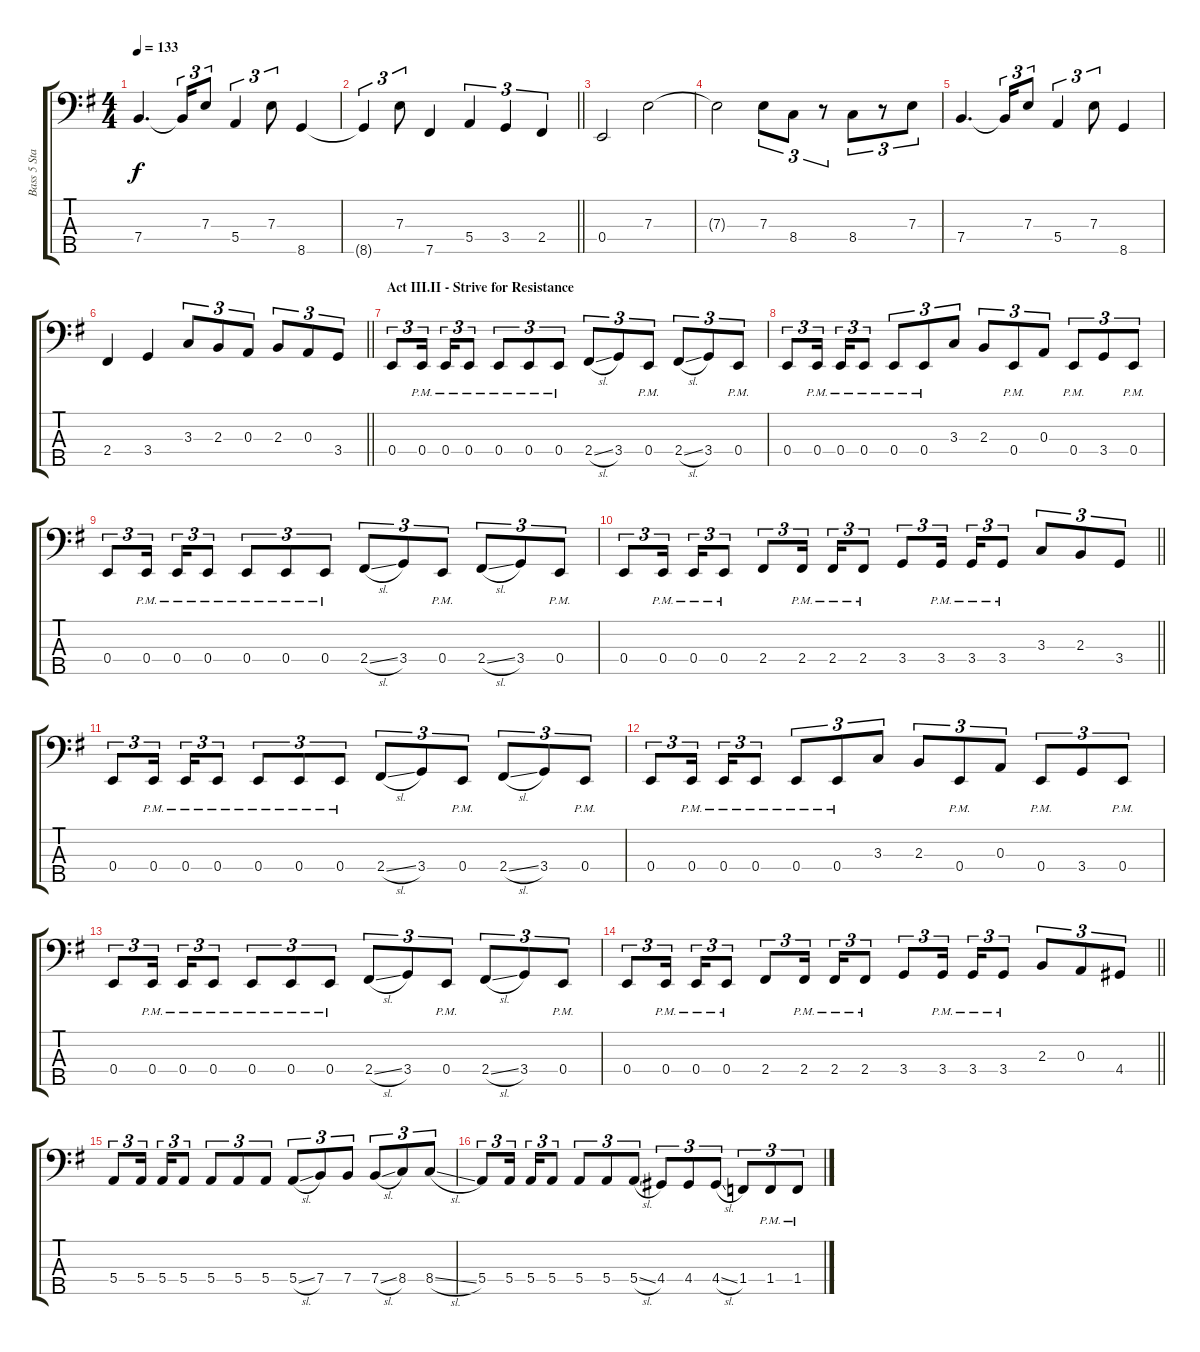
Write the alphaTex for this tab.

\track ("Bass 5 Standard" "Bass 5 Sta") {instrument electricbassfinger}
\staff {score tabs}
\tuning (G2 D2 A1 E1 B0) {hide}
\ts (4 4)
\tempo 133
\clef f4
\ks eminor
7.4.4{d dy f} 7.4{t}.16{tu (3 2)} 7.3.8{tu (3 2)} 5.4.4{tu (3 2)} 7.3.8{tu (3 2)} 8.5.4 |
\barLineRight lightlight
8.5{t}.4{tu (3 2)} 7.3.8{tu (3 2)} 7.5.4 5.4.4{tu (3 2)} 3.4.4{tu (3 2)} 2.4.4{tu (3 2)} |
0.4.2 7.3.2 |
7.3{t}.2 7.3.8{tu (3 2)} 8.4.8{tu (3 2)} r.8{tu (3 2)} 8.4.8{tu (3 2)} r.8{tu (3 2)} 7.3.8{tu (3 2)} |
7.4.4{d} 7.4{t}.16{tu (3 2)} 7.3.8{tu (3 2)} 5.4.4{tu (3 2)} 7.3.8{tu (3 2)} 8.5.4 |
\barLineRight lightlight
2.4.4 3.4.4 3.3.8{tu (3 2)} 2.3.8{tu (3 2)} 0.3.8{tu (3 2)} 2.3.8{tu (3 2)} 0.3.8{tu (3 2)} 3.4.8{tu (3 2)} |
\section ("" "Act III.II - Strive for Resistance")
0.4.8{tu (3 2)} 0.4{pm}.16{tu (3 2) beam splitsecondary} 0.4{pm}.16{tu (3 2)} 0.4{pm}.8{tu (3 2)} 0.4{pm}.8{tu (3 2)} 0.4{pm}.8{tu (3 2)} 0.4{pm}.8{tu (3 2)} 2.4{sl}.8{tu (3 2)} 3.4.8{tu (3 2)} 0.4{pm}.8{tu (3 2)} 2.4{sl}.8{tu (3 2)} 3.4.8{tu (3 2)} 0.4{pm}.8{tu (3 2)} |
0.4.8{tu (3 2)} 0.4{pm}.16{tu (3 2) beam splitsecondary} 0.4{pm}.16{tu (3 2)} 0.4{pm}.8{tu (3 2)} 0.4{pm}.8{tu (3 2)} 0.4{pm}.8{tu (3 2)} 3.3.8{tu (3 2)} 2.3.8{tu (3 2)} 0.4{pm}.8{tu (3 2)} 0.3.8{tu (3 2)} 0.4{pm}.8{tu (3 2)} 3.4.8{tu (3 2)} 0.4{pm}.8{tu (3 2)} |
0.4.8{tu (3 2)} 0.4{pm}.16{tu (3 2) beam splitsecondary} 0.4{pm}.16{tu (3 2)} 0.4{pm}.8{tu (3 2)} 0.4{pm}.8{tu (3 2)} 0.4{pm}.8{tu (3 2)} 0.4{pm}.8{tu (3 2)} 2.4{sl}.8{tu (3 2)} 3.4.8{tu (3 2)} 0.4{pm}.8{tu (3 2)} 2.4{sl}.8{tu (3 2)} 3.4.8{tu (3 2)} 0.4{pm}.8{tu (3 2)} |
\barLineRight lightlight
0.4.8{tu (3 2)} 0.4{pm}.16{tu (3 2) beam splitsecondary} 0.4{pm}.16{tu (3 2)} 0.4{pm}.8{tu (3 2)} 2.4.8{tu (3 2)} 2.4{pm}.16{tu (3 2) beam splitsecondary} 2.4{pm}.16{tu (3 2)} 2.4{pm}.8{tu (3 2)} 3.4.8{tu (3 2)} 3.4{pm}.16{tu (3 2) beam splitsecondary} 3.4{pm}.16{tu (3 2)} 3.4{pm}.8{tu (3 2)} 3.3.8{tu (3 2)} 2.3.8{tu (3 2)} 3.4.8{tu (3 2)} |
0.4.8{tu (3 2)} 0.4{pm}.16{tu (3 2) beam splitsecondary} 0.4{pm}.16{tu (3 2)} 0.4{pm}.8{tu (3 2)} 0.4{pm}.8{tu (3 2)} 0.4{pm}.8{tu (3 2)} 0.4{pm}.8{tu (3 2)} 2.4{sl}.8{tu (3 2)} 3.4.8{tu (3 2)} 0.4{pm}.8{tu (3 2)} 2.4{sl}.8{tu (3 2)} 3.4.8{tu (3 2)} 0.4{pm}.8{tu (3 2)} |
0.4.8{tu (3 2)} 0.4{pm}.16{tu (3 2) beam splitsecondary} 0.4{pm}.16{tu (3 2)} 0.4{pm}.8{tu (3 2)} 0.4{pm}.8{tu (3 2)} 0.4{pm}.8{tu (3 2)} 3.3.8{tu (3 2)} 2.3.8{tu (3 2)} 0.4{pm}.8{tu (3 2)} 0.3.8{tu (3 2)} 0.4{pm}.8{tu (3 2)} 3.4.8{tu (3 2)} 0.4{pm}.8{tu (3 2)} |
0.4.8{tu (3 2)} 0.4{pm}.16{tu (3 2) beam splitsecondary} 0.4{pm}.16{tu (3 2)} 0.4{pm}.8{tu (3 2)} 0.4{pm}.8{tu (3 2)} 0.4{pm}.8{tu (3 2)} 0.4{pm}.8{tu (3 2)} 2.4{sl}.8{tu (3 2)} 3.4.8{tu (3 2)} 0.4{pm}.8{tu (3 2)} 2.4{sl}.8{tu (3 2)} 3.4.8{tu (3 2)} 0.4{pm}.8{tu (3 2)} |
\barLineRight lightlight
0.4.8{tu (3 2)} 0.4{pm}.16{tu (3 2) beam splitsecondary} 0.4{pm}.16{tu (3 2)} 0.4{pm}.8{tu (3 2)} 2.4.8{tu (3 2)} 2.4{pm}.16{tu (3 2) beam splitsecondary} 2.4{pm}.16{tu (3 2)} 2.4{pm}.8{tu (3 2)} 3.4.8{tu (3 2)} 3.4{pm}.16{tu (3 2) beam splitsecondary} 3.4{pm}.16{tu (3 2)} 3.4{pm}.8{tu (3 2)} 2.3.8{tu (3 2)} 0.3.8{tu (3 2)} 4.4.8{tu (3 2)} |
5.4.8{tu (3 2)} 5.4.16{tu (3 2) beam splitsecondary} 5.4.16{tu (3 2)} 5.4.8{tu (3 2)} 5.4.8{tu (3 2)} 5.4.8{tu (3 2)} 5.4.8{tu (3 2)} 5.4{sl}.8{tu (3 2)} 7.4.8{tu (3 2)} 7.4.8{tu (3 2)} 7.4{sl}.8{tu (3 2)} 8.4.8{tu (3 2)} 8.4{sl}.8{tu (3 2)} |
5.4.8{tu (3 2)} 5.4.16{tu (3 2) beam splitsecondary} 5.4.16{tu (3 2)} 5.4.8{tu (3 2)} 5.4.8{tu (3 2)} 5.4.8{tu (3 2)} 5.4{sl}.8{tu (3 2)} 4.4.8{tu (3 2)} 4.4.8{tu (3 2)} 4.4{sl}.8{tu (3 2)} 1.4.8{tu (3 2)} 1.4{pm}.8{tu (3 2)} 1.4{pm}.8{tu (3 2)}
